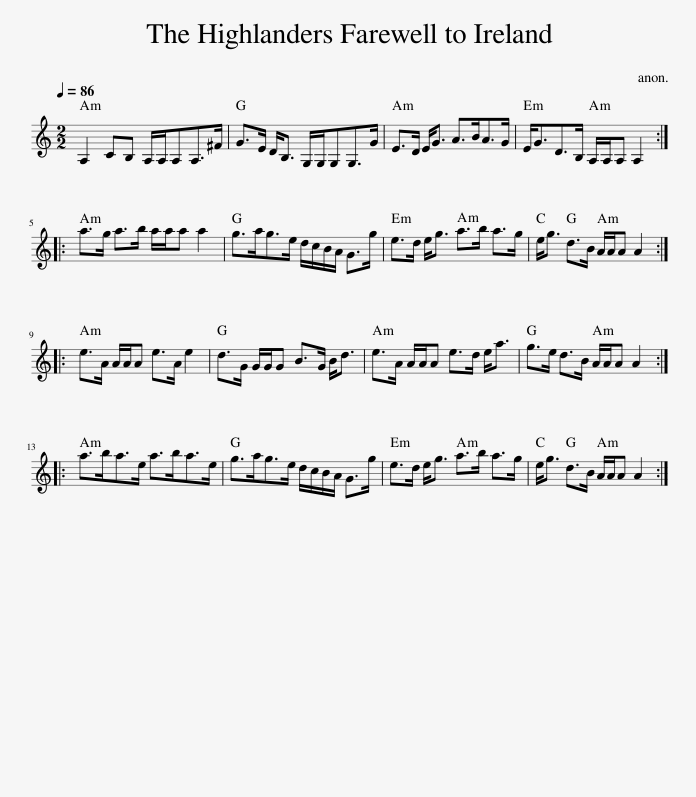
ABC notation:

X:1
L:1/8
Q:1/4=86
M:2/2
I:linebreak $
K:C
V:1 treble
V:1
 A,2 CB, A,/A,/A,A,>^F | G>E D<B, G,/G,/G,G,>G | E>D E<G A>BA>G | E<GD>B, A,/A,/A, A,2 ::$ a>g a>b a/a/a a2 | %5
 g>ag>e d/c/B/A/ G>g | e>d e<g a>b a>g | e<g d>B A/A/A A2 ::$ e>A A/A/A e>A e2 | d>G G/G/G B>G B<d | %10
 e>A A/A/A e>d e<a | g>e d>B A/A/A A2 ::$ a>ba>e a>ba>e | g>ag>e d/c/B/A/ G>g | e>d e<g a>b a>g | %15
 e<g d>B A/A/A A2 :| %16
